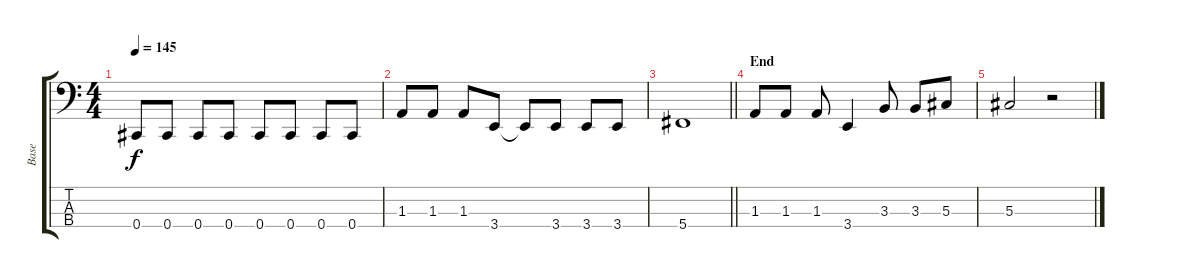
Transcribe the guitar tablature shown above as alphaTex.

\track ("Base" "Base") {instrument electricbasspick}
\staff {score tabs}
\tuning (Gb2 Db2 Ab1 Db1) {hide}
\ts (4 4)
\tempo 145
\clef f4
\ks c
0.4.8{dy f} 0.4.8 0.4.8 0.4.8 0.4.8 0.4.8 0.4.8 0.4.8 |
1.3.8 1.3.8 1.3.8 3.4.8 3.4{t}.8 3.4.8 3.4.8 3.4.8 |
\barLineRight lightlight
5.4.1 |
\section ("" "End")
1.3.8 1.3.8 1.3.8 3.4.4 3.3.8 3.3.8 5.3.8 |
5.3.2 r.2
